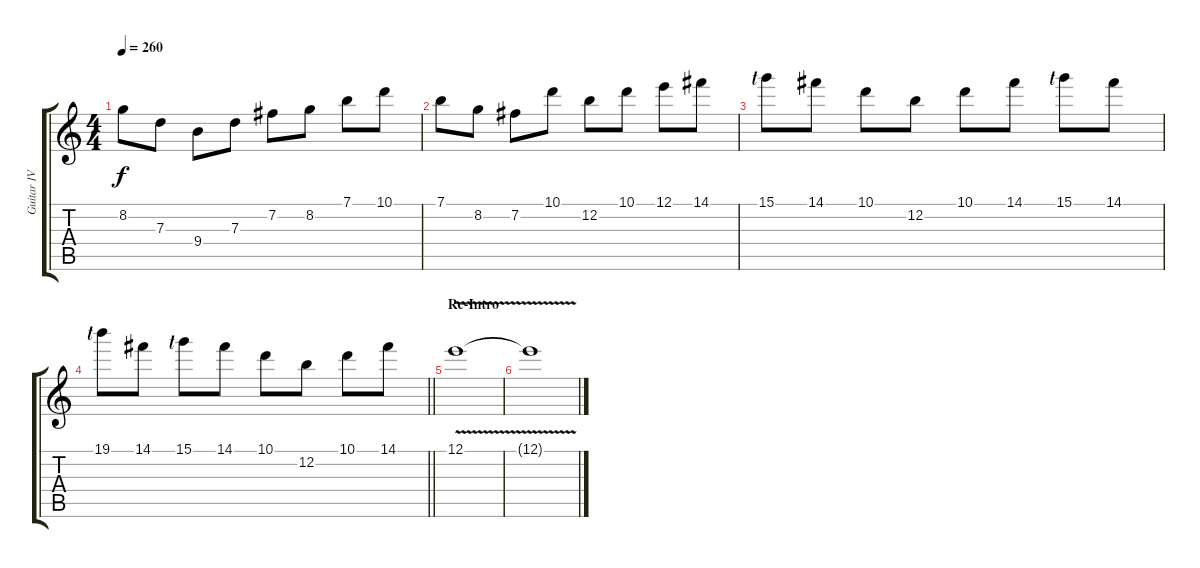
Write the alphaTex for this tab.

\track ("Guitar IV" "Guitar IV") {instrument distortionguitar}
\staff {score tabs}
\tuning (E4 B3 G3 D3 A2 E2) {hide}
\ts (4 4)
\tempo 260
\clef g2
\ks c
8.2.8{dy f} 7.3.8 9.4.8 7.3.8 7.2.8 8.2.8 7.1.8 10.1.8 |
7.1.8 8.2.8 7.2.8 10.1.8 12.2.8 10.1.8 12.1.8 14.1.8 |
15.1{lf 1}.8 14.1.8 10.1.8 12.2.8 10.1.8 14.1.8 15.1{lf 1}.8 14.1.8 |
\barLineRight lightlight
19.1{lf 1}.8 14.1.8 15.1{lf 1}.8 14.1.8 10.1.8 12.2.8 10.1.8 14.1.8 |
\section ("" "Re-Intro")
12.1{v}.1 |
12.1{t}.1{volume 0}
